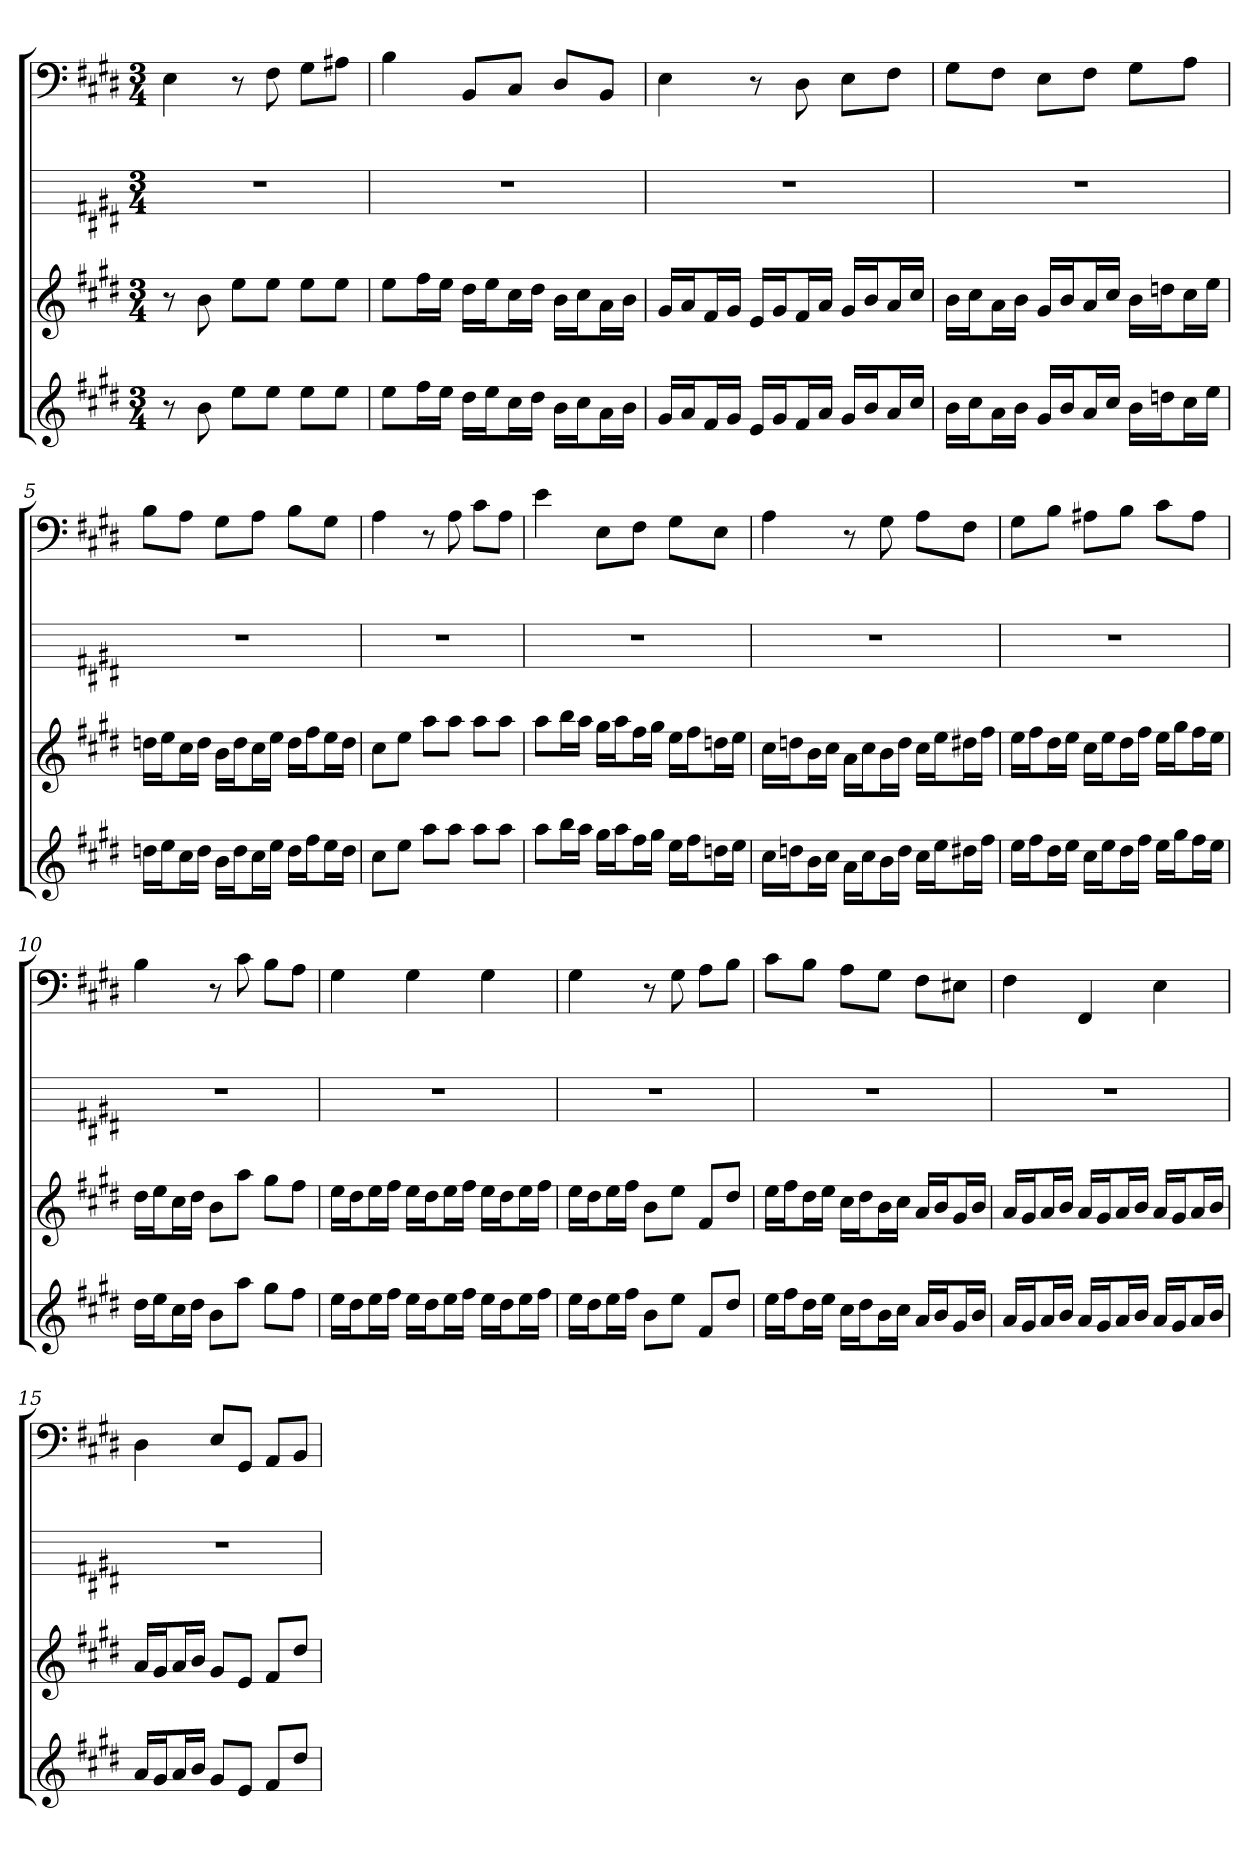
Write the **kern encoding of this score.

**kern	**kern	**kern	**kern
*part4	*part3	*part2	*part1
*staff4	*staff3	*staff2	*staff1
*	*	*	*clefF4
*k[f#c#g#d#]	*k[f#c#g#d#]	*k[f#c#g#d#]	*k[f#c#g#d#]
*E:	*E:	*E:	*E:
*M3/4	*M3/4	*M3/4	*M3/4
=1	=1	=1	=1
8r	8r	2.r	4E
8b	8b	.	.
8eeL	8eeL	.	8r
8eeJ	8eeJ	.	8F#
8eeL	8eeL	.	8G#\L
8eeJ	8eeJ	.	8A#X\J
=2	=2	=2	=2
8eeL	8eeL	2.r	4B
16ff#L	16ff#L	.	.
16eeJJ	16eeJJ	.	.
16dd#LL	16dd#LL	.	8BB/L
16eeJ	16eeJ	.	.
16cc#L	16cc#L	.	8C#/J
16dd#JJ	16dd#JJ	.	.
16bLL	16bLL	.	8D#/L
16cc#J	16cc#J	.	.
16aL	16aL	.	8BB/J
16bJJ	16bJJ	.	.
=3	=3	=3	=3
16g#LL	16g#LL	2.r	4E
16aJ	16aJ	.	.
16f#L	16f#L	.	.
16g#JJ	16g#JJ	.	.
16eLL	16eLL	.	8r
16g#J	16g#J	.	.
16f#L	16f#L	.	8D#
16aJJ	16aJJ	.	.
16g#LL	16g#LL	.	8E\L
16bJ	16bJ	.	.
16aL	16aL	.	8F#\J
16cc#JJ	16cc#JJ	.	.
=4	=4	=4	=4
16bLL	16bLL	2.r	8G#\L
16cc#J	16cc#J	.	.
16aL	16aL	.	8F#\J
16bJJ	16bJJ	.	.
16g#LL	16g#LL	.	8E\L
16bJ	16bJ	.	.
16aL	16aL	.	8F#\J
16cc#JJ	16cc#JJ	.	.
16bLL	16bLL	.	8G#\L
16ddnJ	16ddnJ	.	.
16cc#L	16cc#L	.	8A\J
16eeJJ	16eeJJ	.	.
=5	=5	=5	=5
16ddnLL	16ddnLL	2.r	8B\L
16eeJ	16eeJ	.	.
16cc#L	16cc#L	.	8A\J
16ddJJ	16ddJJ	.	.
16bLL	16bLL	.	8G#\L
16ddJ	16ddJ	.	.
16cc#L	16cc#L	.	8A\J
16eeJJ	16eeJJ	.	.
16ddLL	16ddLL	.	8B\L
16ff#J	16ff#J	.	.
16eeL	16eeL	.	8G#\J
16ddJJ	16ddJJ	.	.
=6	=6	=6	=6
8cc#L	8cc#L	2.r	4A
8eeJ	8eeJ	.	.
8aaL	8aaL	.	8r
8aaJ	8aaJ	.	8A
8aaL	8aaL	.	8c#\L
8aaJ	8aaJ	.	8A\J
=7	=7	=7	=7
8aaL	8aaL	2.r	4e
16bbL	16bbL	.	.
16aaJJ	16aaJJ	.	.
16gg#LL	16gg#LL	.	8E\L
16aaJ	16aaJ	.	.
16ff#L	16ff#L	.	8F#\J
16gg#JJ	16gg#JJ	.	.
16eeLL	16eeLL	.	8G#\L
16ff#J	16ff#J	.	.
16ddnL	16ddnL	.	8E\J
16eeJJ	16eeJJ	.	.
=8	=8	=8	=8
16cc#LL	16cc#LL	2.r	4A
16ddnJ	16ddnJ	.	.
16bL	16bL	.	.
16cc#JJ	16cc#JJ	.	.
16aLL	16aLL	.	8r
16cc#J	16cc#J	.	.
16bL	16bL	.	8G#
16ddJJ	16ddJJ	.	.
16cc#LL	16cc#LL	.	8A\L
16eeJ	16eeJ	.	.
16dd#XL	16dd#XL	.	8F#\J
16ff#JJ	16ff#JJ	.	.
=9	=9	=9	=9
16eeLL	16eeLL	2.r	8G#\L
16ff#J	16ff#J	.	.
16dd#L	16dd#L	.	8B\J
16eeJJ	16eeJJ	.	.
16cc#LL	16cc#LL	.	8A#X\L
16eeJ	16eeJ	.	.
16dd#L	16dd#L	.	8B\J
16ff#JJ	16ff#JJ	.	.
16eeLL	16eeLL	.	8c#\L
16gg#J	16gg#J	.	.
16ff#L	16ff#L	.	8A#\J
16eeJJ	16eeJJ	.	.
=10	=10	=10	=10
16dd#LL	16dd#LL	2.r	4B
16eeJ	16eeJ	.	.
16cc#L	16cc#L	.	.
16dd#JJ	16dd#JJ	.	.
8bL	8bL	.	8r
8aaJ	8aaJ	.	8c#
8gg#L	8gg#L	.	8B\L
8ff#J	8ff#J	.	8A\J
=11	=11	=11	=11
16eeLL	16eeLL	2.r	4G#
16dd#J	16dd#J	.	.
16eeL	16eeL	.	.
16ff#JJ	16ff#JJ	.	.
16eeLL	16eeLL	.	4G#
16dd#J	16dd#J	.	.
16eeL	16eeL	.	.
16ff#JJ	16ff#JJ	.	.
16eeLL	16eeLL	.	4G#
16dd#J	16dd#J	.	.
16eeL	16eeL	.	.
16ff#JJ	16ff#JJ	.	.
=12	=12	=12	=12
16eeLL	16eeLL	2.r	4G#
16dd#J	16dd#J	.	.
16eeL	16eeL	.	.
16ff#JJ	16ff#JJ	.	.
8bL	8bL	.	8r
8eeJ	8eeJ	.	8G#
8f#L	8f#L	.	8A\L
8dd#J	8dd#J	.	8B\J
=13	=13	=13	=13
16eeLL	16eeLL	2.r	8c#\L
16ff#J	16ff#J	.	.
16dd#L	16dd#L	.	8B\J
16eeJJ	16eeJJ	.	.
16cc#LL	16cc#LL	.	8A\L
16dd#J	16dd#J	.	.
16bL	16bL	.	8G#\J
16cc#JJ	16cc#JJ	.	.
16aLL	16aLL	.	8F#\L
16bJ	16bJ	.	.
16g#L	16g#L	.	8E#X\J
16bJJ	16bJJ	.	.
=14	=14	=14	=14
16aLL	16aLL	2.r	4F#
16g#J	16g#J	.	.
16aL	16aL	.	.
16bJJ	16bJJ	.	.
16aLL	16aLL	.	4FF#
16g#J	16g#J	.	.
16aL	16aL	.	.
16bJJ	16bJJ	.	.
16aLL	16aLL	.	4E
16g#J	16g#J	.	.
16aL	16aL	.	.
16bJJ	16bJJ	.	.
=15	=15	=15	=15
16aLL	16aLL	2.r	4D#
16g#J	16g#J	.	.
16aL	16aL	.	.
16bJJ	16bJJ	.	.
8g#L	8g#L	.	8E/L
8eJ	8eJ	.	8GG#/J
8f#L	8f#L	.	8AA/L
8dd#J	8dd#J	.	8BB/J
=	=	=	=
*-	*-	*-	*-
